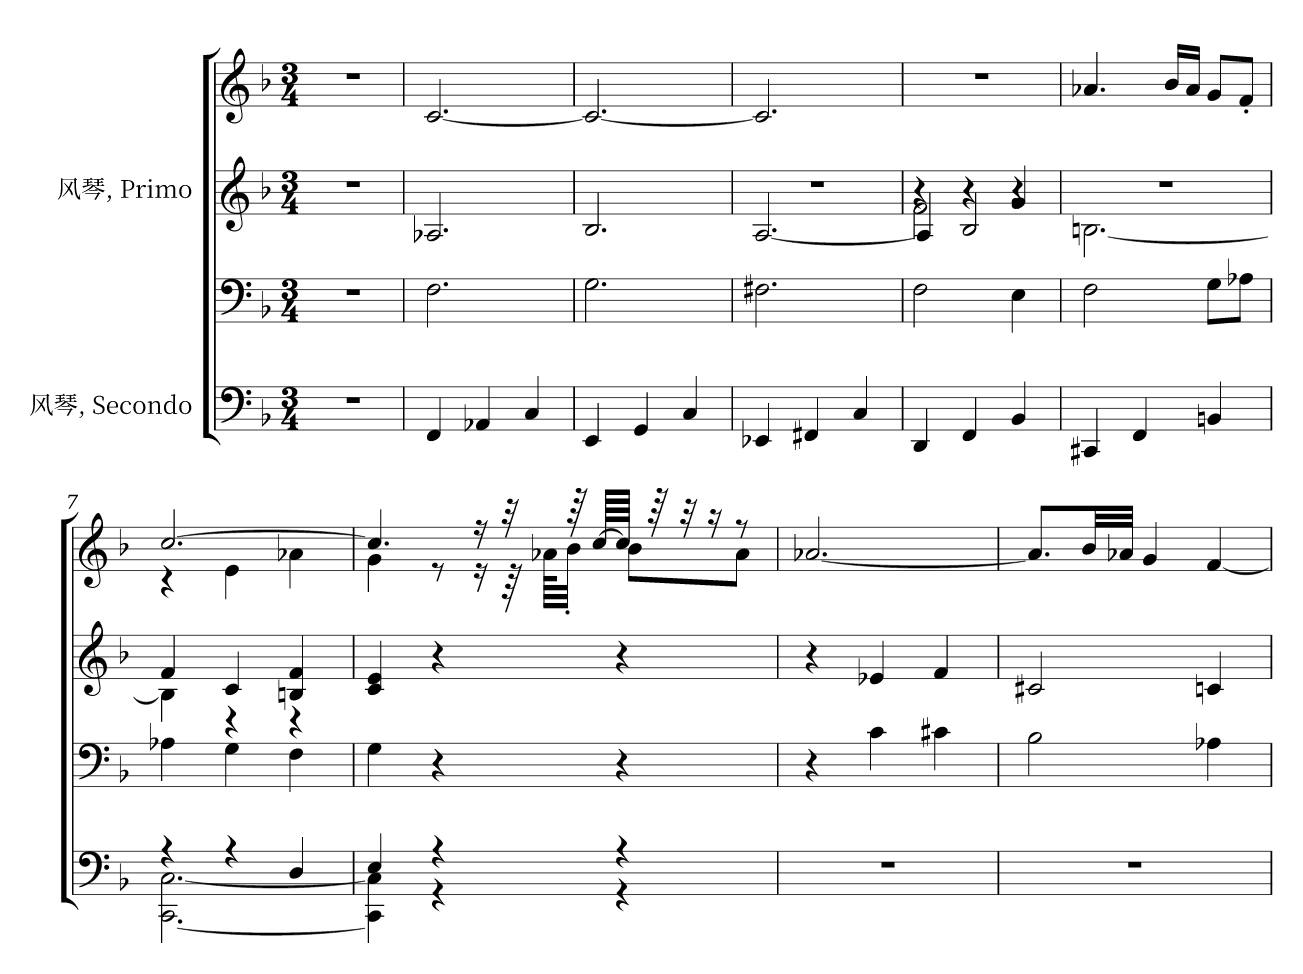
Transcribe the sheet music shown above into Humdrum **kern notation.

**kern	**kern	**kern	**kern
*part2	*part2	*part1	*part1
*staff4	*staff3	*staff2	*staff1
*I"风琴, Secondo	*	*I"风琴, Primo	*
*clefF4	*clefF4	*clefG2	*clefG2
*k[b-]	*k[b-]	*k[b-]	*k[b-]
*M3/4	*M3/4	*M3/4	*M3/4
*MM60	*MM60	*MM60	*MM60
=1	=1	=1	=1
2.r	2.r	2.r	2.r
=2	=2	=2	=2
4FF/	2.F\	2.A-X/	[2.c/
4AA-X/	.	.	.
4C/	.	.	.
=3	=3	=3	=3
4EE/	2.G\	2.B-/	2.c/_
4GG/	.	.	.
4C/	.	.	.
=4	=4	=4	=4
*	*	*^	*
4EE-X/	2.F#X\	2.r	[2.A/	2.c/]
4FF#X/	.	.	.	.
4C/	.	.	.	.
=5	=5	=5	=5	=5
*	*	*	*^	*
4DD/	2F\	4r	2f\	4A/]	2.r
4FF/	.	4r	.	2B-/	.
4BB-/	4E\	4g/	4r	.	.
*	*	*	*v	*v	*
=6	=6	=6	=6	=6
4CC#X/	2F\	2.r	[2.Bn\	4.a-X/
4FF/	.	.	.	.
.	.	.	.	16b-/LL
.	.	.	.	16a-/JJ
4BBn/	8G\L	.	.	8g/L
.	8A-X\J	.	.	8f'/J
=7	=7	=7	=7	=7
*^	*	*	*	*^
4r	[2.CC\ [2.C\	4A-X\	4f/	4B\]	[2.cc/	4r
4r	.	4G\	4c/	4r	.	4e\
4D/	.	4F\	4Bn/ 4f/	4r	.	4a-X\
*	*	*	*v	*v	*	*
!!LO:LB:g=z	!!
=8	=8	=8	=8	=8	=8
4E/	4CC\] 4C\]	4G\	4c/ 4e/	4.cc/]	4g\
4r	4r	4r	4r	.	8r
.	.	.	.	16r	16r
.	.	.	.	32r	64r
.	.	.	.	.	64a-X\KLLL
.	.	.	.	64r	32b-'\JJJ
.	.	.	.	[64cc/LLLL	.
4r	4r	4r	4r	64cc/JJJJ]	8b-\L
.	.	.	.	64r	.
.	.	.	.	32r	.
.	.	.	.	16r	.
.	.	.	.	8r	8a-\J
*v	*v	*	*	*v	*v
=9	=9	=9	=9
2.r	4r	4r	[2.a-X/
.	4c\	4e-X/	.
.	4c#X\	4f/	.
=10	=10	=10	=10
2.r	2B-\	2c#X/	8.a-/L]
.	.	.	32b-/LL
.	.	.	32a-X/JJJ
.	.	.	4g/
.	4A-X\	4cn/	[4f/
=	=	=	=
*-	*-	*-	*-
